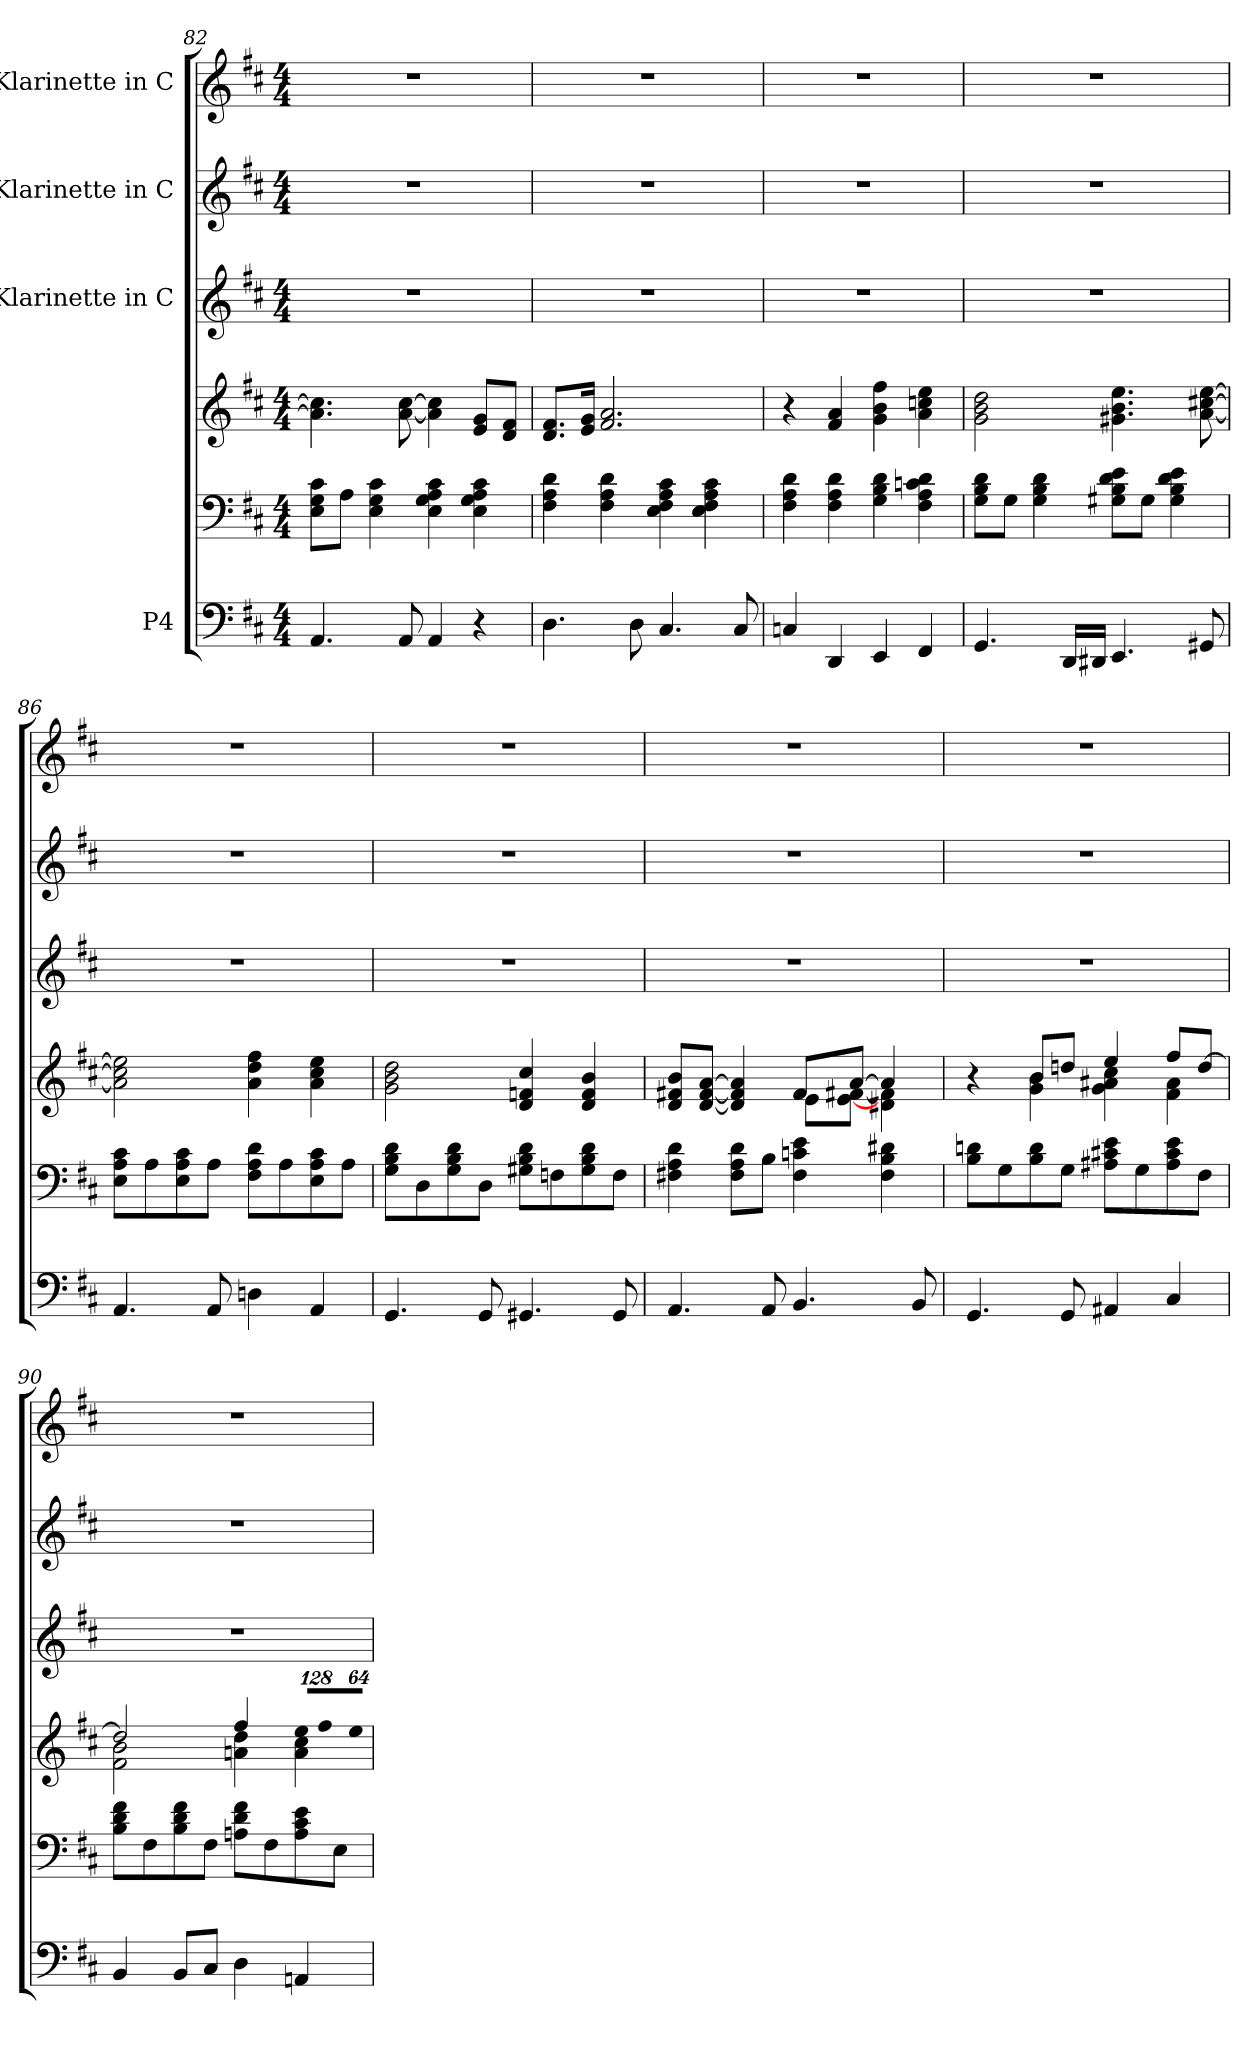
**kern	**kern	**kern	**kern	**kern	**kern
*part4	*part4	*part4	*part3	*part2	*part1
*staff6	*staff5	*staff4	*staff3	*staff2	*staff1
*I"P4	*	*	*I"Klarinette in C	*I"Klarinette in C	*I"Klarinette in C
*clefF4	*clefF4	*clefG2	*clefG2	*clefG2	*clefG2
*k[f#c#]	*k[f#c#]	*k[f#c#]	*k[f#c#]	*k[f#c#]	*k[f#c#]
*D:	*D:	*D:	*D:	*D:	*D:
*M4/4	*M4/4	*M4/4	*M4/4	*M4/4	*M4/4
=82	=82	=82	=82	=82	=82
4.AAi/	8Ei\ 8Gi 8c#iL	4.ai\] 4.cc#i]	1r	1r	1r
.	8Ai\J	.	.	.	.
.	4Ei\ 4Gi 4c#i	.	.	.	.
8AAi/	.	[8ai\ [8cc#i	.	.	.
4AAi/	4Ei\ 4Gi 4Ai 4c#i	4ai\] 4cc#i]	.	.	.
4r	4Ei\ 4Gi 4Ai 4c#i	8ei/ 8giL	.	.	.
.	.	8di/ 8f#iJ	.	.	.
=83	=83	=83	=83	=83	=83
4.Di\	4F#i\ 4Ai 4di	8.di/ 8.f#iL	1r	1r	1r
.	.	16ei/ 16giJk	.	.	.
.	4F#i\ 4Ai 4di	2.f#i/ 2.ai	.	.	.
8Di\	.	.	.	.	.
4.C#i/	4Ei\ 4F#i 4Ai 4c#i	.	.	.	.
.	4Ei\ 4F#i 4Ai 4c#i	.	.	.	.
8C#i/	.	.	.	.	.
=84	=84	=84	=84	=84	=84
4Cni/	4F#i\ 4Ai 4di	4r	1r	1r	1r
4DDi/	4F#i\ 4Ai 4di	4f#i/ 4ai	.	.	.
4EEi/	4Gi\ 4Bi 4di	4gi\ 4bi 4ff#i	.	.	.
4FF#i/	4F#i\ 4Ai 4cni 4di	4ai\ 4ccni 4eei	.	.	.
=85	=85	=85	=85	=85	=85
4.GGi/	8Gi\ 8Bi 8diL	2gi\ 2bi 2ddi	1r	1r	1r
.	8Gi\J	.	.	.	.
.	4Gi\ 4Bi 4di	.	.	.	.
16DDi/LL	.	.	.	.	.
16DD#Xi/JJ	.	.	.	.	.
4.EEi/	8G#Xi\ 8Bi 8di 8eiL	4.g#Xi\ 4.bi 4.eei	.	.	.
.	8G#i\J	.	.	.	.
.	4G#i\ 4Bi 4di 4ei	.	.	.	.
8GG#Xi/	.	[8ai\ [8cc#Xi [8eei	.	.	.
=86	=86	=86	=86	=86	=86
4.AAi/	8Ei\ 8Ai 8c#iL	2ai\] 2cc#i] 2eei]	1r	1r	1r
.	8Ai\	.	.	.	.
.	8Ei\ 8Ai 8c#i	.	.	.	.
8AAi/	8Ai\J	.	.	.	.
4Dni\	8F#i\ 8Ai 8diL	4ai\ 4ddi 4ff#i	.	.	.
.	8Ai\	.	.	.	.
4AAi/	8Ei\ 8Ai 8c#i	4ai\ 4cc#i 4eei	.	.	.
.	8Ai\J	.	.	.	.
!!LO:LB:g=z
=87	=87	=87	=87	=87	=87
4.GGi/	8Gi\ 8Bi 8diL	2gi\ 2bi 2ddi	1r	1r	1r
.	8Di\	.	.	.	.
.	8Gi\ 8Bi 8di	.	.	.	.
8GGi/	8Di\J	.	.	.	.
4.GG#Xi/	8G#Xi\ 8Bi 8diL	4di/ 4fni 4cc#i	.	.	.
.	8Fni\	.	.	.	.
.	8G#i\ 8Bi 8di	4di/ 4fi 4bi	.	.	.
8GG#i/	8Fi\J	.	.	.	.
=88	=88	=88	=88	=88	=88
*	*	*^	*	*	*
4.AAi/	4F#Xi\ 4Ai 4di	8di/ 8f#Xi 8biL	2ryy	1r	1r	1r
.	.	[8di/ [8f#i [8aiJ	.	.	.	.
.	8F#i\ 8Ai 8diL	4di/] 4f#i] 4ai]	.	.	.	.
8AAi/	8Bi\J	.	.	.	.	.
4.BBi/	4F#i\ 4cni 4ei	8f#i/L	8ei\L	.	.	.
.	.	[8ai/J	[8ei\ [8f#XiJ	.	.	.
.	4F#i\ 4Bi 4d#Xi	4ai/]	4d#Xi\ 4f#i]	.	.	.
8BBi/	.	.	.	.	.	.
=89	=89	=89	=89	=89	=89	=89
4.GGi/	8Bi\ 8dniL	4r	4ryy	1r	1r	1r
.	8Gi\	.	.	.	.	.
.	8Bi\ 8di	8bi/L	4gi\ 4bi	.	.	.
8GGi/	8Gi\J	8ddni/J	.	.	.	.
4AA#Xi/	8A#Xi\ 8c#Xi 8eiL	4eei/	4gi\ 4a#Xi 4cc#i	.	.	.
.	8Gi\	.	.	.	.	.
4C#i/	8A#i\ 8c#i 8ei	8ff#i/L	4f#i\ 4a#i	.	.	.
.	8F#i\J	[8ddi/J	.	.	.	.
=90	=90	=90	=90	=90	=90	=90
4BBi/	8Bi\ 8di 8f#iL	2ddi/]	2f#i\ 2bi	1r	1r	1r
.	8F#i\	.	.	.	.	.
8BBi/L	8Bi\ 8di 8f#i	.	.	.	.	.
8C#i/J	8F#i\J	.	.	.	.	.
4Di\	8Ani\ 8di 8f#iL	4ff#i/	4ani\ 4ddi	.	.	.
.	8F#i\	.	.	.	.	.
*	*	*Xbrackettup	*	*	*	*
!	!	!LO:N:vis=8	!	!	!	!
4AAni/	8Ai\ 8c#i 8ei	1024%85eei/L	4ai\ 4cc#i	.	.	.
!	!	!LO:N:vis=8	!	!	!	!
.	.	1024%85ff#i/	.	.	.	.
.	8Ei\J	.	.	.	.	.
!	!	!LO:N:vis=8	!	!	!	!
.	.	512%43eei/J	.	.	.	.
*	*	*v	*v	*	*	*
=	=	=	=	=	=
*-	*-	*-	*-	*-	*-
